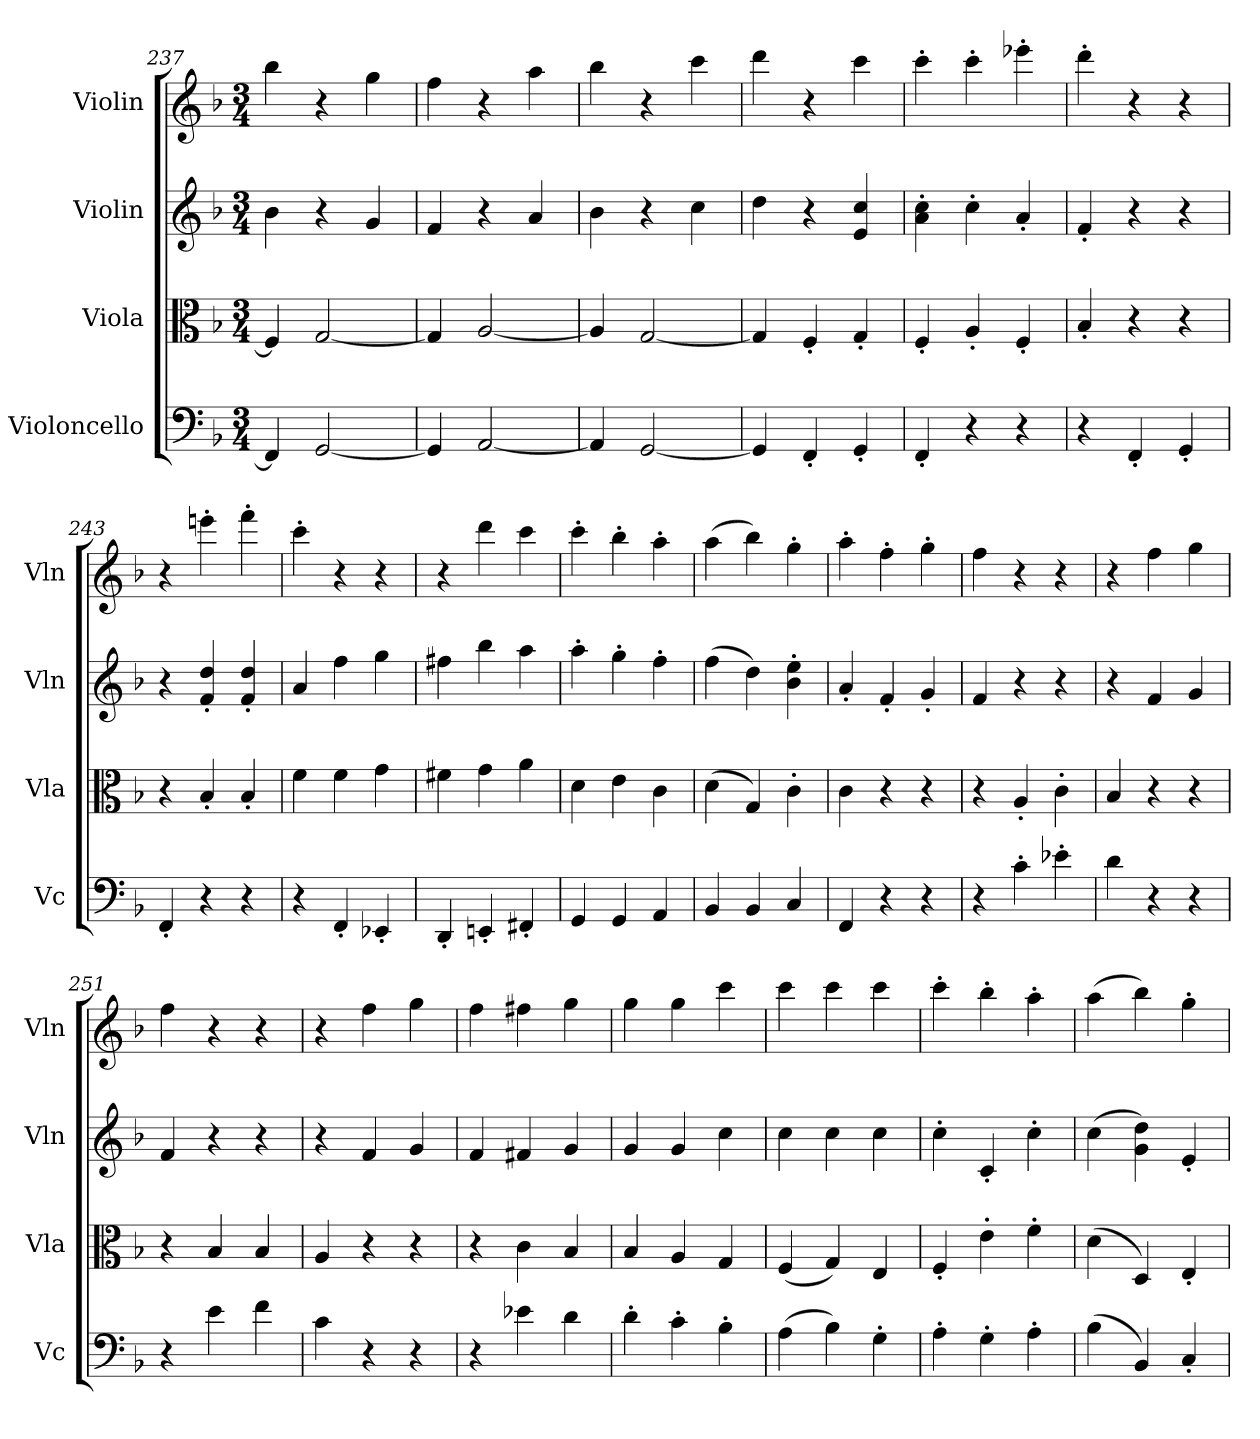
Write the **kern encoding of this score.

**kern	**kern	**kern	**kern
*part4	*part3	*part2	*part1
*staff4	*staff3	*staff2	*staff1
*I"Violoncello	*I"Viola	*I"Violin	*I"Violin
*I'Vc	*I'Vla	*I'Vln	*I'Vln
*clefF4	*clefC3	*clefG2	*clefG2
*k[b-]	*k[b-]	*k[b-]	*k[b-]
*M3/4	*M3/4	*M3/4	*M3/4
=237	=237	=237	=237
4FF/]	4F/]	4b-\	4bb-\
[2GG/	[2G/	4r	4r
.	.	4g/	4gg\
=238	=238	=238	=238
4GG/]	4G/]	4f/	4ff\
[2AA/	[2A/	4r	4r
.	.	4a/	4aa\
=239	=239	=239	=239
4AA/]	4A/]	4b-\	4bb-\
[2GG/	[2G/	4r	4r
.	.	4cc\	4ccc\
=240	=240	=240	=240
4GG/]	4G/]	4dd\	4ddd\
4FF'/	4F'/	4r	4r
4GG'/	4G'/	4e/ 4cc/	4ccc\
=241	=241	=241	=241
4FF'/	4F'/	4a'\ 4cc'\	4ccc'\
4r	4A'/	4cc'\	4ccc'\
4r	4F'/	4a'/	4eee-X'\
=242	=242	=242	=242
4r	4B-'/	4f'/	4ddd'\
4FF'/	4r	4r	4r
4GG'/	4r	4r	4r
=243	=243	=243	=243
4FF'/	4r	4r	4r
4r	4B-'/	4f'/ 4dd'/	4eeen'\
4r	4B-'/	4f'/ 4dd'/	4fff'\
=244	=244	=244	=244
4r	4f\	4a/	4ccc'\
4FF'/	4f\	4ff\	4r
4EE-X'/	4g\	4gg\	4r
=245	=245	=245	=245
4DD'/	4f#X\	4ff#X\	4r
4EEn'/	4g\	4bb-\	4ddd\
4FF#X'/	4a\	4aa\	4ccc\
=246	=246	=246	=246
4GG/	4d\	4aa'\	4ccc'\
4GG/	4e\	4gg'\	4bb-'\
4AA/	4c\	4ff'\	4aa'\
=247	=247	=247	=247
4BB-/	(4d\	(4ff\	(4aa\
4BB-/	4G/)	4dd\)	4bb-\)
4C/	4c'\	4b-'\ 4ee'\	4gg'\
=248	=248	=248	=248
4FF/	4c\	4a'/	4aa'\
4r	4r	4f'/	4ff'\
4r	4r	4g'/	4gg'\
=249	=249	=249	=249
4r	4r	4f/	4ff\
4c'\	4A'/	4r	4r
4e-X'\	4c'\	4r	4r
=250	=250	=250	=250
4d\	4B-/	4r	4r
4r	4r	4f/	4ff\
4r	4r	4g/	4gg\
=251	=251	=251	=251
4r	4r	4f/	4ff\
4e\	4B-/	4r	4r
4f\	4B-/	4r	4r
=252	=252	=252	=252
4c\	4A/	4r	4r
4r	4r	4f/	4ff\
4r	4r	4g/	4gg\
=253	=253	=253	=253
4r	4r	4f/	4ff\
4e-X\	4c\	4f#X/	4ff#X\
4d\	4B-/	4g/	4gg\
=254	=254	=254	=254
4d'\	4B-/	4g/	4gg\
4c'\	4A/	4g/	4gg\
4B-'\	4G/	4cc\	4ccc\
=255	=255	=255	=255
(4A\	(4F/	4cc\	4ccc\
4B-\)	4G/)	4cc\	4ccc\
4G'\	4E/	4cc\	4ccc\
=256	=256	=256	=256
4A'\	4F'/	4cc'\	4ccc'\
4G'\	4e'\	4c'/	4bb-'\
4A'\	4f'\	4cc'\	4aa'\
=257	=257	=257	=257
(4B-\	(4d\	(4cc\	(4aa\
4BB-/)	4D/)	4g\ 4dd\)	4bb-\)
4C'/	4E'/	4e'/	4gg'\
=	=	=	=
*-	*-	*-	*-
